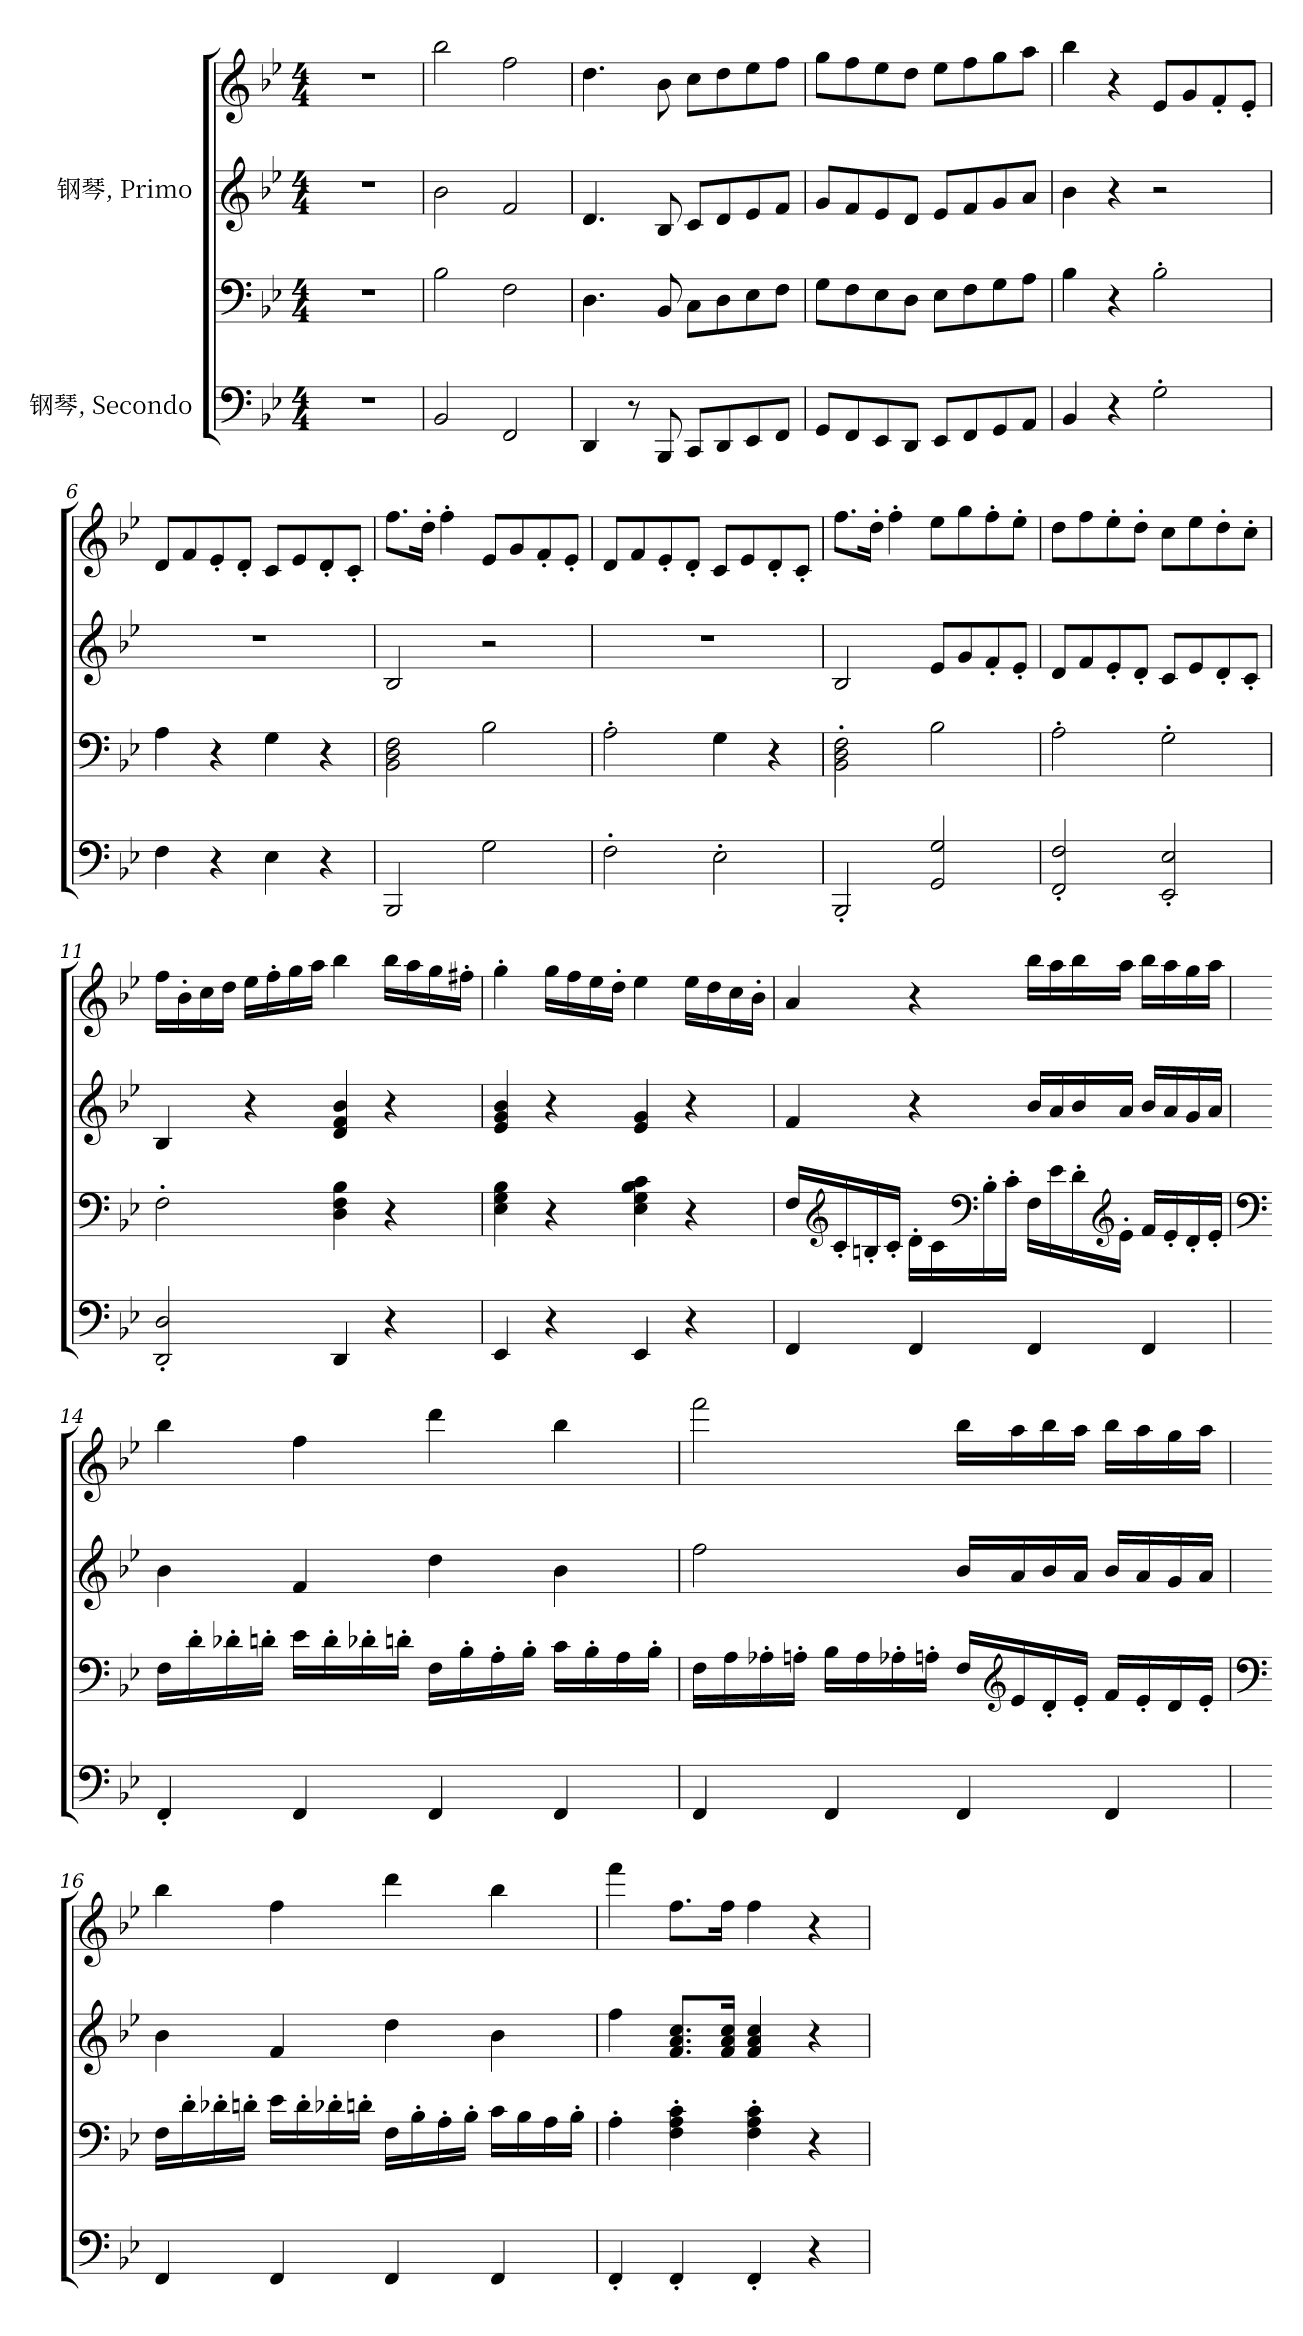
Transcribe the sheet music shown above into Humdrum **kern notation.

**kern	**kern	**kern	**kern
*part2	*part2	*part1	*part1
*staff4	*staff3	*staff2	*staff1
*I"钢琴, Secondo	*	*I"钢琴, Primo	*
*clefF4	*clefF4	*clefG2	*clefG2
*k[b-e-]	*k[b-e-]	*k[b-e-]	*k[b-e-]
*M4/4	*M4/4	*M4/4	*M4/4
*MM120	*MM120	*MM120	*MM120
=1	=1	=1	=1
1r	1r	1r	1r
=2	=2	=2	=2
2BB-/	2B-\	2b-\	2bb-\
2FF/	2F\	2f/	2ff\
=3	=3	=3	=3
4DD/	4.D\	4.d/	4.dd\
8r	.	.	.
8BBB-/	8BB-/	8B-/	8b-\
8CC/L	8C\L	8c/L	8cc\L
8DD/	8D\	8d/	8dd\
8EE-/	8E-\	8e-/	8ee-\
8FF/J	8F\J	8f/J	8ff\J
=4	=4	=4	=4
8GG/L	8G\L	8g/L	8gg\L
8FF/	8F\	8f/	8ff\
8EE-/	8E-\	8e-/	8ee-\
8DD/J	8D\J	8d/J	8dd\J
8EE-/L	8E-\L	8e-/L	8ee-\L
8FF/	8F\	8f/	8ff\
8GG/	8G\	8g/	8gg\
8AA/J	8A\J	8a/J	8aa\J
=5	=5	=5	=5
4BB-/	4B-\	4b-\	4bb-\
4r	4r	4r	4r
2G'\	2B-'\	2r	8e-/L
.	.	.	8g/
.	.	.	8f'/
.	.	.	8e-'/J
!!LO:LB:g=z
=6	=6	=6	=6
4F\	4A\	1r	8d/L
.	.	.	8f/
4r	4r	.	8e-'/
.	.	.	8d'/J
4E-\	4G\	.	8c/L
.	.	.	8e-/
4r	4r	.	8d'/
.	.	.	8c'/J
=7	=7	=7	=7
2BBB-/	2BB-\ 2D\ 2F\	2B-/	8.ff\L
.	.	.	16dd'\Jk
.	.	.	4ff'\
2G\	2B-\	2r	8e-/L
.	.	.	8g/
.	.	.	8f'/
.	.	.	8e-'/J
=8	=8	=8	=8
2F'\	2A'\	1r	8d/L
.	.	.	8f/
.	.	.	8e-'/
.	.	.	8d'/J
2E-'\	4G\	.	8c/L
.	.	.	8e-/
.	4r	.	8d'/
.	.	.	8c'/J
=9	=9	=9	=9
2BBB-'/	2BB-\' 2D\' 2F\'	2B-/	8.ff\L
.	.	.	16dd'\Jk
.	.	.	4ff'\
2GG/ 2G/	2B-\	8e-/L	8ee-\L
.	.	8g/	8gg\
.	.	8f'/	8ff'\
.	.	8e-'/J	8ee-'\J
=10	=10	=10	=10
2FF/' 2F/'	2A'\	8d/L	8dd\L
.	.	8f/	8ff\
.	.	8e-'/	8ee-'\
.	.	8d'/J	8dd'\J
2EE-/' 2E-/'	2G'\	8c/L	8cc\L
.	.	8e-/	8ee-\
.	.	8d'/	8dd'\
.	.	8c'/J	8cc'\J
!!LO:LB:g=z
=11	=11	=11	=11
2DD/' 2D/'	2F'\	4B-/	16ff\LL
.	.	.	16b-'\
.	.	.	16cc\
.	.	.	16dd\JJ
.	.	4r	16ee-\LL
.	.	.	16ff'\
.	.	.	16gg\
.	.	.	16aa\JJ
4DD/	4D\ 4F\ 4B-\	4d/ 4f/ 4b-/	4bb-\
4r	4r	4r	16bb-\LL
.	.	.	16aa\
.	.	.	16gg\
.	.	.	16ff#X'\JJ
=12	=12	=12	=12
4EE-/	4E-\ 4G\ 4B-\	4e-/ 4g/ 4b-/	4gg'\
4r	4r	4r	16gg\LL
.	.	.	16ff\
.	.	.	16ee-\
.	.	.	16dd'\JJ
4EE-/	4E-\ 4G\ 4B-\ 4c\	4e-/ 4g/	4ee-\
4r	4r	4r	16ee-\LL
.	.	.	16dd\
.	.	.	16cc\
.	.	.	16b-'\JJ
!!LO:PB:g=z
=13	=13	=13	=13
4FF/	16F/LL	4f/	4a/
*	*clefG2	*	*
.	16c'/	.	.
.	16Bn'/	.	.
.	16c'/JJ	.	.
4FF/	16d'\LL	4r	4r
.	16c\	.	.
*	*clefF4	*	*
.	16B'\	.	.
.	16c'\JJ	.	.
4FF/	16F\LL	16b-/LL	16bb-\LL
.	16e-\	16a/	16aa\
.	16d'\	16b-/	16bb-\
*	*clefG2	*	*
.	16e-'\JJ	16a/JJ	16aa\JJ
4FF/	16f/LL	16b-/LL	16bb-\LL
.	16e-'/	16a/	16aa\
.	16d'/	16g/	16gg\
.	16e-'/JJ	16a/JJ	16aa\JJ
!!LO:LB:g=z
=14	=14	=14	=14
*	*clefF4	*	*
4FF'/	16F\LL	4b-\	4bb-\
.	16d'\	.	.
.	16d-X'\	.	.
.	16dn'\JJ	.	.
4FF/	16e-\LL	4f/	4ff\
.	16d'\	.	.
.	16d-X'\	.	.
.	16dn'\JJ	.	.
4FF/	16F\LL	4dd\	4ddd\
.	16B-'\	.	.
.	16A'\	.	.
.	16B-'\JJ	.	.
4FF/	16c\LL	4b-\	4bb-\
.	16B-'\	.	.
.	16A\	.	.
.	16B-'\JJ	.	.
=15	=15	=15	=15
4FF/	16F\LL	2ff\	2fff\
.	16A\	.	.
.	16A-X'\	.	.
.	16An'\JJ	.	.
4FF/	16B-\LL	.	.
.	16A\	.	.
.	16A-X'\	.	.
.	16An'\JJ	.	.
4FF/	16F/LL	16b-/LL	16bb-\LL
*	*clefG2	*	*
.	16e-/	16a/	16aa\
.	16d'/	16b-/	16bb-\
.	16e-'/JJ	16a/JJ	16aa\JJ
4FF/	16f/LL	16b-/LL	16bb-\LL
.	16e-'/	16a/	16aa\
.	16d/	16g/	16gg\
.	16e-'/JJ	16a/JJ	16aa\JJ
!!LO:LB:g=z
=16	=16	=16	=16
*	*clefF4	*	*
4FF/	16F\LL	4b-\	4bb-\
.	16d'\	.	.
.	16d-X'\	.	.
.	16dn'\JJ	.	.
4FF/	16e-\LL	4f/	4ff\
.	16d'\	.	.
.	16d-X'\	.	.
.	16dn'\JJ	.	.
4FF/	16F\LL	4dd\	4ddd\
.	16B-'\	.	.
.	16A'\	.	.
.	16B-'\JJ	.	.
4FF/	16c\LL	4b-\	4bb-\
.	16B-\	.	.
.	16A\	.	.
.	16B-'\JJ	.	.
=17	=17	=17	=17
4FF'/	4A'\	4ff\	4fff\
4FF'/	4F\' 4A\' 4c\'	8.f/ 8.a/ 8.cc/L	8.ff\L
.	.	16f/ 16a/ 16cc/Jk	16ff\Jk
4FF'/	4F\' 4A\' 4c\'	4f/ 4a/ 4cc/	4ff\
4r	4r	4r	4r
=	=	=	=
*-	*-	*-	*-
